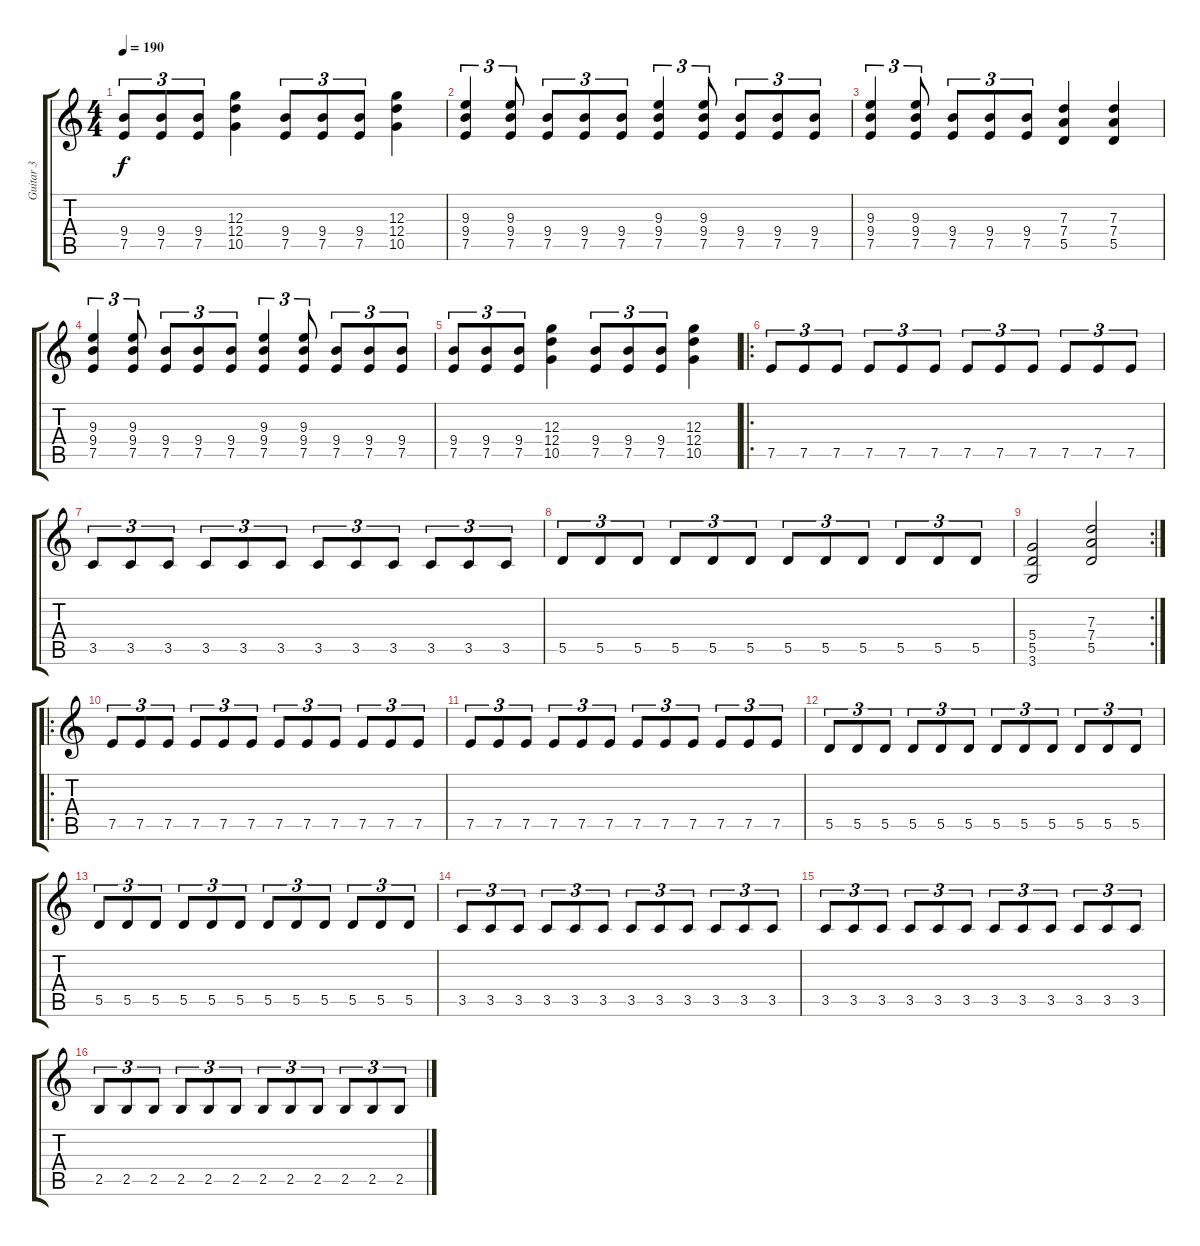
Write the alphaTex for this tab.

\track ("Guitar 3" "Guitar 3") {instrument distortionguitar}
\staff {score tabs}
\tuning (E4 B3 G3 D3 A2 E2) {hide}
\ts (4 4)
\tempo 190
\clef g2
\ks c
(9.4 7.5).8{tu (3 2) dy f} (9.4 7.5).8{tu (3 2)} (9.4 7.5).8{tu (3 2)} (12.3 12.4 10.5).4 (9.4 7.5).8{tu (3 2)} (9.4 7.5).8{tu (3 2)} (9.4 7.5).8{tu (3 2)} (12.3 12.4 10.5).4 |
(9.3 9.4 7.5).4{tu (3 2)} (9.3 9.4 7.5).8{tu (3 2)} (9.4 7.5).8{tu (3 2)} (9.4 7.5).8{tu (3 2)} (9.4 7.5).8{tu (3 2)} (9.3 9.4 7.5).4{tu (3 2)} (9.3 9.4 7.5).8{tu (3 2)} (9.4 7.5).8{tu (3 2)} (9.4 7.5).8{tu (3 2)} (9.4 7.5).8{tu (3 2)} |
(9.3 9.4 7.5).4{tu (3 2)} (9.3 9.4 7.5).8{tu (3 2)} (9.4 7.5).8{tu (3 2)} (9.4 7.5).8{tu (3 2)} (9.4 7.5).8{tu (3 2)} (7.3 7.4 5.5).4 (7.3 7.4 5.5).4 |
(9.3 9.4 7.5).4{tu (3 2)} (9.3 9.4 7.5).8{tu (3 2)} (9.4 7.5).8{tu (3 2)} (9.4 7.5).8{tu (3 2)} (9.4 7.5).8{tu (3 2)} (9.3 9.4 7.5).4{tu (3 2)} (9.3 9.4 7.5).8{tu (3 2)} (9.4 7.5).8{tu (3 2)} (9.4 7.5).8{tu (3 2)} (9.4 7.5).8{tu (3 2)} |
(9.4 7.5).8{tu (3 2)} (9.4 7.5).8{tu (3 2)} (9.4 7.5).8{tu (3 2)} (12.3 12.4 10.5).4 (9.4 7.5).8{tu (3 2)} (9.4 7.5).8{tu (3 2)} (9.4 7.5).8{tu (3 2)} (12.3 12.4 10.5).4 |
\ro
7.5.8{tu (3 2)} 7.5.8{tu (3 2)} 7.5.8{tu (3 2)} 7.5.8{tu (3 2)} 7.5.8{tu (3 2)} 7.5.8{tu (3 2)} 7.5.8{tu (3 2)} 7.5.8{tu (3 2)} 7.5.8{tu (3 2)} 7.5.8{tu (3 2)} 7.5.8{tu (3 2)} 7.5.8{tu (3 2)} |
3.5.8{tu (3 2)} 3.5.8{tu (3 2)} 3.5.8{tu (3 2)} 3.5.8{tu (3 2)} 3.5.8{tu (3 2)} 3.5.8{tu (3 2)} 3.5.8{tu (3 2)} 3.5.8{tu (3 2)} 3.5.8{tu (3 2)} 3.5.8{tu (3 2)} 3.5.8{tu (3 2)} 3.5.8{tu (3 2)} |
5.5.8{tu (3 2)} 5.5.8{tu (3 2)} 5.5.8{tu (3 2)} 5.5.8{tu (3 2)} 5.5.8{tu (3 2)} 5.5.8{tu (3 2)} 5.5.8{tu (3 2)} 5.5.8{tu (3 2)} 5.5.8{tu (3 2)} 5.5.8{tu (3 2)} 5.5.8{tu (3 2)} 5.5.8{tu (3 2)} |
\rc 2
(5.4 5.5 3.6).2 (7.3 7.4 5.5).2 |
\ro
7.5.8{tu (3 2)} 7.5.8{tu (3 2)} 7.5.8{tu (3 2)} 7.5.8{tu (3 2)} 7.5.8{tu (3 2)} 7.5.8{tu (3 2)} 7.5.8{tu (3 2)} 7.5.8{tu (3 2)} 7.5.8{tu (3 2)} 7.5.8{tu (3 2)} 7.5.8{tu (3 2)} 7.5.8{tu (3 2)} |
7.5.8{tu (3 2)} 7.5.8{tu (3 2)} 7.5.8{tu (3 2)} 7.5.8{tu (3 2)} 7.5.8{tu (3 2)} 7.5.8{tu (3 2)} 7.5.8{tu (3 2)} 7.5.8{tu (3 2)} 7.5.8{tu (3 2)} 7.5.8{tu (3 2)} 7.5.8{tu (3 2)} 7.5.8{tu (3 2)} |
5.5.8{tu (3 2)} 5.5.8{tu (3 2)} 5.5.8{tu (3 2)} 5.5.8{tu (3 2)} 5.5.8{tu (3 2)} 5.5.8{tu (3 2)} 5.5.8{tu (3 2)} 5.5.8{tu (3 2)} 5.5.8{tu (3 2)} 5.5.8{tu (3 2)} 5.5.8{tu (3 2)} 5.5.8{tu (3 2)} |
5.5.8{tu (3 2)} 5.5.8{tu (3 2)} 5.5.8{tu (3 2)} 5.5.8{tu (3 2)} 5.5.8{tu (3 2)} 5.5.8{tu (3 2)} 5.5.8{tu (3 2)} 5.5.8{tu (3 2)} 5.5.8{tu (3 2)} 5.5.8{tu (3 2)} 5.5.8{tu (3 2)} 5.5.8{tu (3 2)} |
3.5.8{tu (3 2)} 3.5.8{tu (3 2)} 3.5.8{tu (3 2)} 3.5.8{tu (3 2)} 3.5.8{tu (3 2)} 3.5.8{tu (3 2)} 3.5.8{tu (3 2)} 3.5.8{tu (3 2)} 3.5.8{tu (3 2)} 3.5.8{tu (3 2)} 3.5.8{tu (3 2)} 3.5.8{tu (3 2)} |
3.5.8{tu (3 2)} 3.5.8{tu (3 2)} 3.5.8{tu (3 2)} 3.5.8{tu (3 2)} 3.5.8{tu (3 2)} 3.5.8{tu (3 2)} 3.5.8{tu (3 2)} 3.5.8{tu (3 2)} 3.5.8{tu (3 2)} 3.5.8{tu (3 2)} 3.5.8{tu (3 2)} 3.5.8{tu (3 2)} |
2.5.8{tu (3 2)} 2.5.8{tu (3 2)} 2.5.8{tu (3 2)} 2.5.8{tu (3 2)} 2.5.8{tu (3 2)} 2.5.8{tu (3 2)} 2.5.8{tu (3 2)} 2.5.8{tu (3 2)} 2.5.8{tu (3 2)} 2.5.8{tu (3 2)} 2.5.8{tu (3 2)} 2.5.8{tu (3 2)}
